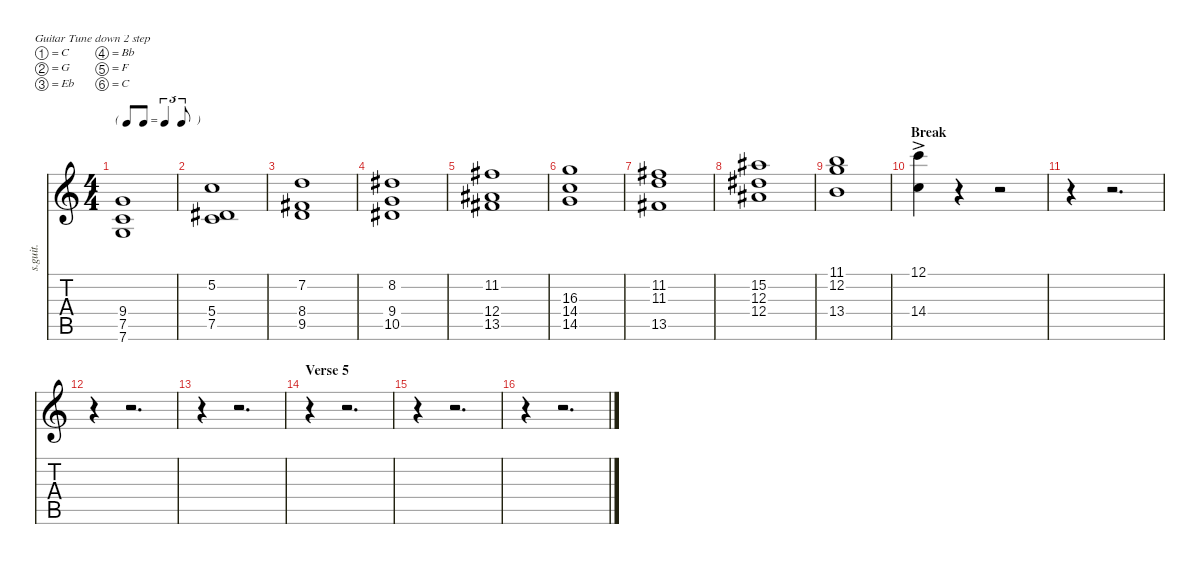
\defaultSystemsLayout 4
\hideDynamics
\bracketExtendMode nobrackets
\track ("French Horn" "s.guit.") {instrument frenchhorn}
\staff {score tabs}
\tuning (C4 G3 Eb3 Bb2 F2 C2)
\displaytranspose 12
\ts (4 4)
\tf triplet8th
\tempo (171 hide)
\clef g2
\ks c
(9.4 7.5 7.6).1{lyrics (0 "") lyrics (1 "") lyrics (2 "") lyrics (3 "") lyrics (4 "") dy mp} |
(5.2 5.4{acc #} 7.5).1{lyrics (0 "") lyrics (1 "") lyrics (2 "") lyrics (3 "") lyrics (4 "")} |
(7.2 8.4{acc #} 9.5).1{lyrics (0 "") lyrics (1 "") lyrics (2 "") lyrics (3 "") lyrics (4 "")} |
(8.2{acc #} 9.4 10.5{acc #}).1{lyrics (0 "") lyrics (1 "") lyrics (2 "") lyrics (3 "") lyrics (4 "")} |
(11.2{acc #} 12.4{acc #} 13.5{acc #}).1{lyrics (0 "") lyrics (1 "") lyrics (2 "") lyrics (3 "") lyrics (4 "")} |
(16.3 14.4 14.5).1{lyrics (0 "") lyrics (1 "") lyrics (2 "") lyrics (3 "") lyrics (4 "")} |
(11.2{acc #} 11.3 13.5{acc #}).1{lyrics (0 "") lyrics (1 "") lyrics (2 "") lyrics (3 "") lyrics (4 "")} |
(15.2{acc #} 12.3{acc #} 12.4{acc #}).1{lyrics (0 "") lyrics (1 "") lyrics (2 "") lyrics (3 "") lyrics (4 "")} |
(11.1 12.2 13.4).1{lyrics (0 "") lyrics (1 "") lyrics (2 "") lyrics (3 "") lyrics (4 "")} |
\section ("" "Break")
(12.1 14.4{ac}).4{lyrics (0 "") lyrics (1 "") lyrics (2 "") lyrics (3 "") lyrics (4 "")} r.4 r.2 |
r.4 r.2{d} |
r.4 r.2{d} |
r.4 r.2{d} |
\section ("" "Verse 5")
r.4 r.2{d} |
r.4 r.2{d} |
r.4 r.2{d}
